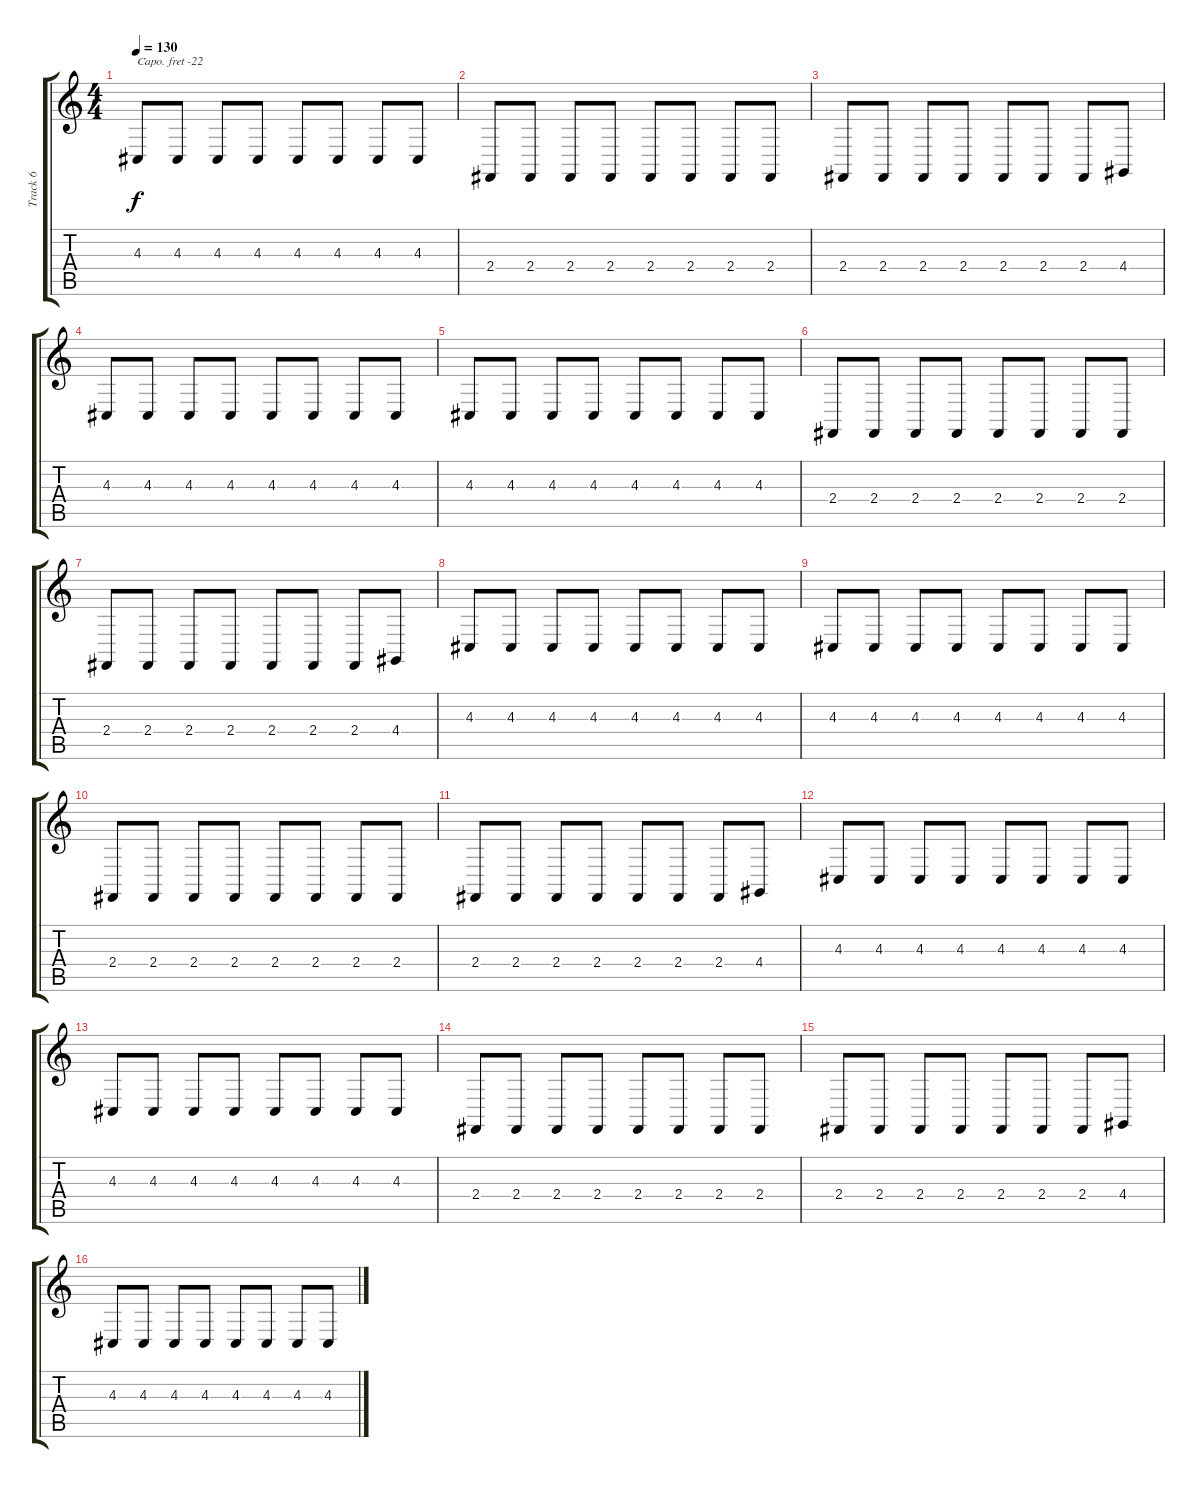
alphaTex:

\track ("Track 6" "Track 6") {instrument electricbassfinger}
\staff {score tabs}
\capo -22
\tuning (E4 B3 G3 D3 A2 E2) {hide}
\ts (4 4)
\tempo 130
\clef g2
\ks c
4.3.8{dy f} 4.3.8 4.3.8 4.3.8 4.3.8 4.3.8 4.3.8 4.3.8 |
2.4.8 2.4.8 2.4.8 2.4.8 2.4.8 2.4.8 2.4.8 2.4.8 |
2.4.8 2.4.8 2.4.8 2.4.8 2.4.8 2.4.8 2.4.8 4.4.8 |
4.3.8 4.3.8 4.3.8 4.3.8 4.3.8 4.3.8 4.3.8 4.3.8 |
4.3.8 4.3.8 4.3.8 4.3.8 4.3.8 4.3.8 4.3.8 4.3.8 |
2.4.8 2.4.8 2.4.8 2.4.8 2.4.8 2.4.8 2.4.8 2.4.8 |
2.4.8 2.4.8 2.4.8 2.4.8 2.4.8 2.4.8 2.4.8 4.4.8 |
4.3.8 4.3.8 4.3.8 4.3.8 4.3.8 4.3.8 4.3.8 4.3.8 |
4.3.8 4.3.8 4.3.8 4.3.8 4.3.8 4.3.8 4.3.8 4.3.8 |
2.4.8 2.4.8 2.4.8 2.4.8 2.4.8 2.4.8 2.4.8 2.4.8 |
2.4.8 2.4.8 2.4.8 2.4.8 2.4.8 2.4.8 2.4.8 4.4.8 |
4.3.8 4.3.8 4.3.8 4.3.8 4.3.8 4.3.8 4.3.8 4.3.8 |
4.3.8 4.3.8 4.3.8 4.3.8 4.3.8 4.3.8 4.3.8 4.3.8 |
2.4.8 2.4.8 2.4.8 2.4.8 2.4.8 2.4.8 2.4.8 2.4.8 |
2.4.8 2.4.8 2.4.8 2.4.8 2.4.8 2.4.8 2.4.8 4.4.8 |
4.3.8 4.3.8 4.3.8 4.3.8 4.3.8 4.3.8 4.3.8 4.3.8
